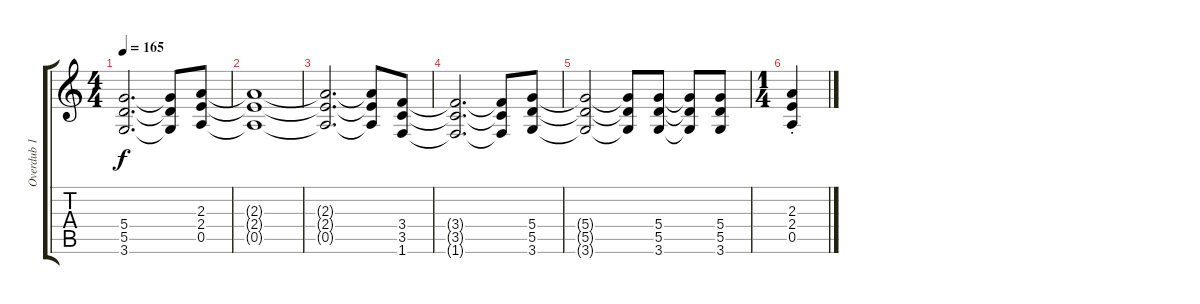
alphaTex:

\track ("Overdub 1" "Overdub 1") {instrument overdrivenguitar}
\staff {score tabs}
\tuning (E4 B3 G3 D3 A2 E2) {hide}
\ts (4 4)
\tempo 165
\clef g2
\ks aminor
(5.4{t} 5.5{t} 3.6{t}).2{d dy f} (5.4{t} 5.5{t} 3.6{t}).8 (2.3 2.4 0.5).8 |
(2.3{t} 2.4{t} 0.5{t}).1 |
(2.3{t} 2.4{t} 0.5{t}).2{d} (2.3{t} 2.4{t} 0.5{t}).8 (3.4 3.5 1.6).8 |
(3.4{t} 3.5{t} 1.6{t}).2{d} (3.4{t} 3.5{t} 1.6{t}).8 (5.4 5.5 3.6).8 |
(5.4{t} 5.5{t} 3.6{t}).2 (5.4{t} 5.5{t} 3.6{t}).8 (5.4 5.5 3.6).8 (5.4{t} 5.5{t} 3.6{t}).8 (5.4 5.5 3.6).8 |
\ts (1 4)
(2.3{st} 2.4{st} 0.5{st}).4
